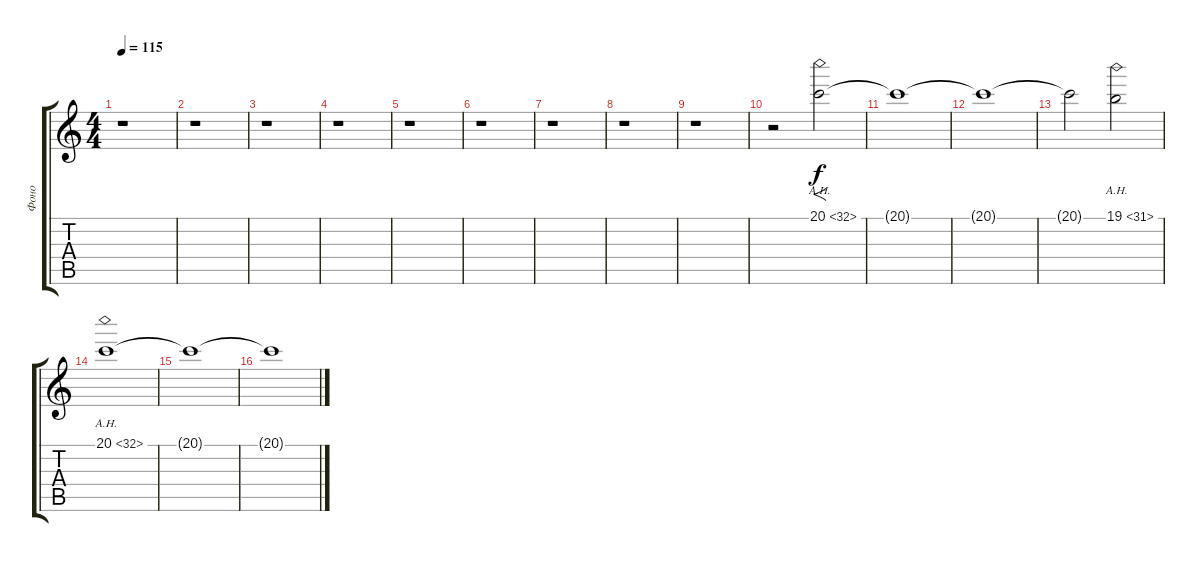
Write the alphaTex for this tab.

\track ("Фоно" "Фоно") {instrument harmonica}
\staff {score tabs}
\tuning (E4 B3 G3 D3 A2 E2) {hide}
\ts (4 4)
\tempo 115
\clef g2
\ks c
r.1{dy f} |
r.1 |
r.1 |
r.1 |
r.1 |
r.1 |
r.1 |
r.1 |
r.1 |
r.2 20.1{ah 12}.2{f} |
20.1{t}.1 |
20.1{t}.1 |
20.1{t}.2 19.1{ah 12}.2 |
20.1{ah 12}.1 |
20.1{t}.1 |
20.1{t}.1
